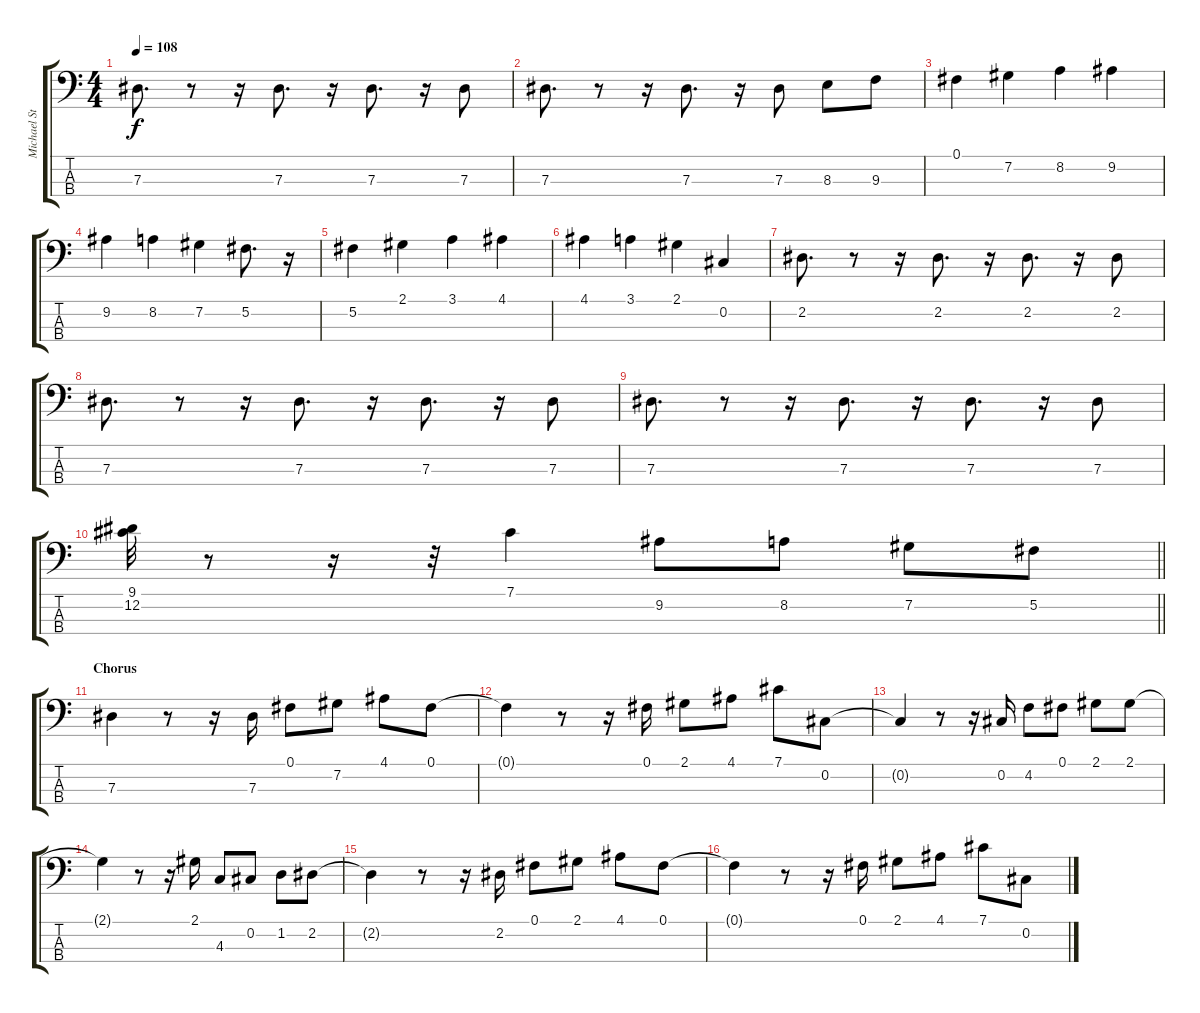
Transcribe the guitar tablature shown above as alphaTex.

\track ("Michael Starr- Bass" "Michael St") {instrument electricbassfinger}
\staff {score tabs}
\tuning (Gb2 Db2 Ab1 Eb1) {hide}
\ts (4 4)
\tempo 108
\clef f4
\ks c
7.3.8{d dy f} r.8 r.16 7.3.8{d} r.16 7.3.8{d} r.16 7.3.8 |
7.3.8{d} r.8 r.16 7.3.8{d} r.16 7.3.8 8.3.8 9.3.8 |
0.1.4 7.2.4 8.2.4 9.2.4 |
9.2.4 8.2.4 7.2.4 5.2.8{d} r.16 |
5.2.4 2.1.4 3.1.4 4.1.4 |
4.1.4 3.1.4 2.1.4 0.2.4 |
2.2.8{d} r.8 r.16 2.2.8{d} r.16 2.2.8{d} r.16 2.2.8 |
7.3.8{d} r.8 r.16 7.3.8{d} r.16 7.3.8{d} r.16 7.3.8 |
7.3.8{d} r.8 r.16 7.3.8{d} r.16 7.3.8{d} r.16 7.3.8 |
\barLineRight lightlight
(9.1 12.2).32 r.8 r.16 r.32 7.1.4 9.2.8 8.2.8 7.2.8 5.2.8 |
\section ("" "Chorus")
7.3.4 r.8 r.16 7.3.16 0.1.8 7.2.8 4.1.8 0.1.8 |
0.1{t}.4 r.8 r.16 0.1.16 2.1.8 4.1.8 7.1.8 0.2.8 |
0.2{t}.4 r.8 r.16 0.2.16 4.2.8 0.1.8 2.1.8 2.1.8 |
2.1{t}.4 r.8 r.16 2.1.16 4.3.8 0.2.8 1.2.8 2.2.8 |
2.2{t}.4 r.8 r.16 2.2.16 0.1.8 2.1.8 4.1.8 0.1.8 |
0.1{t}.4 r.8 r.16 0.1.16 2.1.8 4.1.8 7.1.8 0.2.8
